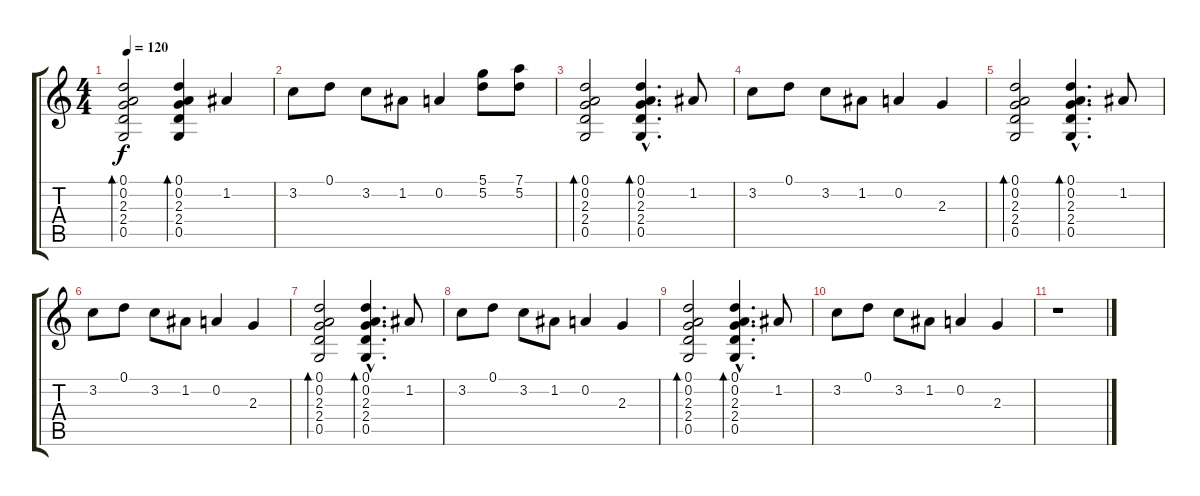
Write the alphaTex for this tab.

\track "" {instrument acousticguitarsteel}
\staff {score tabs}
\tuning (D4 A3 F3 C3 G2 D2) {hide}
\ts (4 4)
\tempo 120
\clef g2
\ks c
(0.1 0.2 2.3 2.4 0.5).2{bd 120 dy f} (0.1 0.2 2.3 2.4 0.5).4{bd 120} 1.2.4 |
3.2.8 0.1.8 3.2.8 1.2.8 0.2.4 (5.1 5.2).8 (7.1 5.2).8 |
(0.1 0.2 2.3 2.4 0.5).2{bd 120 volume 10} (0.1{hac} 0.2{hac} 2.3{hac} 2.4{hac} 0.5{hac}).4{d bd 120} 1.2.8 |
3.2.8 0.1.8 3.2.8 1.2.8 0.2.4 2.3.4 |
(0.1 0.2 2.3 2.4 0.5).2{bd 120} (0.1{hac} 0.2{hac} 2.3{hac} 2.4{hac} 0.5{hac}).4{d bd 120} 1.2.8 |
3.2.8 0.1.8 3.2.8 1.2.8 0.2.4 2.3.4 |
(0.1 0.2 2.3 2.4 0.5).2{bd 120} (0.1{hac} 0.2{hac} 2.3{hac} 2.4{hac} 0.5{hac}).4{d bd 120} 1.2.8 |
3.2.8 0.1.8 3.2.8 1.2.8 0.2.4 2.3.4 |
(0.1 0.2 2.3 2.4 0.5).2{bd 120} (0.1{hac} 0.2{hac} 2.3{hac} 2.4{hac} 0.5{hac}).4{d bd 120} 1.2.8 |
3.2.8 0.1.8 3.2.8 1.2.8 0.2.4 2.3.4 |
r.1
